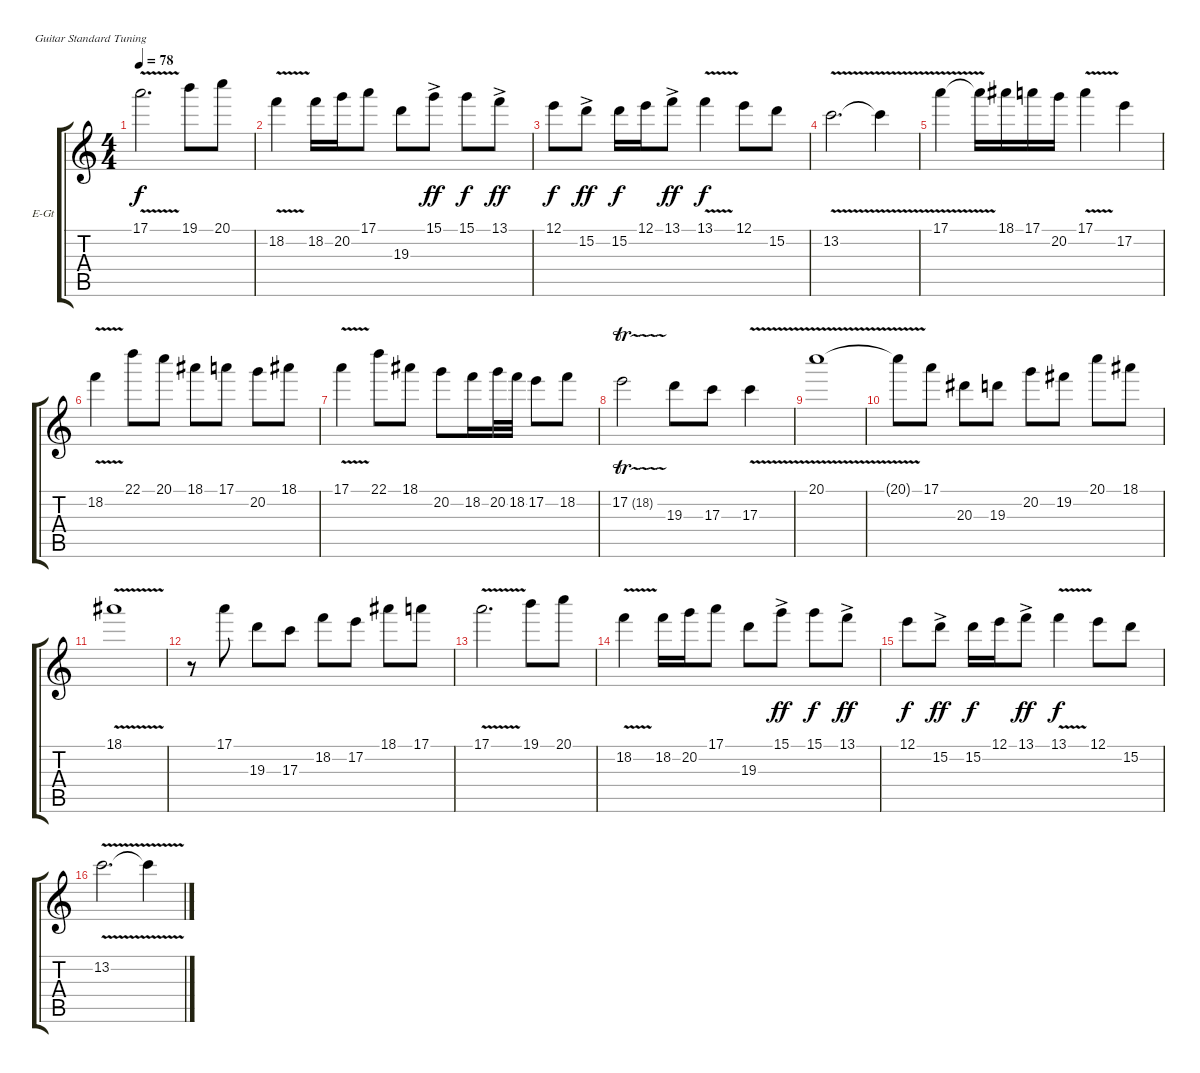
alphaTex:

\bracketExtendMode groupsimilarinstruments
\firstSystemTrackNameOrientation horizontal
\otherSystemsTrackNameOrientation horizontal
\track ("Solo" "E-Gt") {mute instrument distortionguitar}
\staff {score tabs}
\tuning (E4 B3 G3 D3 A2 E2)
\ts (4 4)
\tempo 78
\clef g2
\ks c
17.1{v}.2{d dy f} 19.1.8 20.1.8 |
18.2{v}.4 18.2.16 20.2.16 17.1.8 19.3.8 15.1{ac}.8{dy ff} 15.1.8{dy f} 13.1{ac}.8{dy ff} |
12.1.8{dy f} 15.2{ac}.8{dy ff} 15.2.16{dy f} 12.1.16 13.1{ac}.8{dy ff} 13.1{v}.4{dy f} 12.1.8 15.2.8 |
13.2{v}.2{d} 13.2{v t}.4 |
17.1{v}.4 17.1{v t}.16 18.1.16 17.1.16 20.2.16 17.1{v}.4 17.2.4 |
18.2{v}.4 22.1.8 20.1.8 18.1.8 17.1.8 20.2.8 18.1.8 |
17.1{v}.4 22.1.8 18.1.8 20.2.8 18.2.16 20.2.32 18.2.32 17.2.8 18.2.8 |
17.2{tr (18 16)}.2 19.3.8 17.3.8 17.3{v}.4 |
20.1{v}.1 |
20.1{v t}.8 17.1.8 20.3.8 19.3.8 20.2.8 19.2.8 20.1.8 18.1.8 |
18.1{v}.1 |
r.8 17.1.8 19.3.8 17.3.8 18.2.8 17.2.8 18.1.8 17.1.8 |
17.1{v}.2{d} 19.1.8 20.1.8 |
18.2{v}.4 18.2.16 20.2.16 17.1.8 19.3.8 15.1{ac}.8{dy ff} 15.1.8{dy f} 13.1{ac}.8{dy ff} |
12.1.8{dy f} 15.2{ac}.8{dy ff} 15.2.16{dy f} 12.1.16 13.1{ac}.8{dy ff} 13.1{v}.4{dy f} 12.1.8 15.2.8 |
13.2{v}.2{d} 13.2{v t}.4
